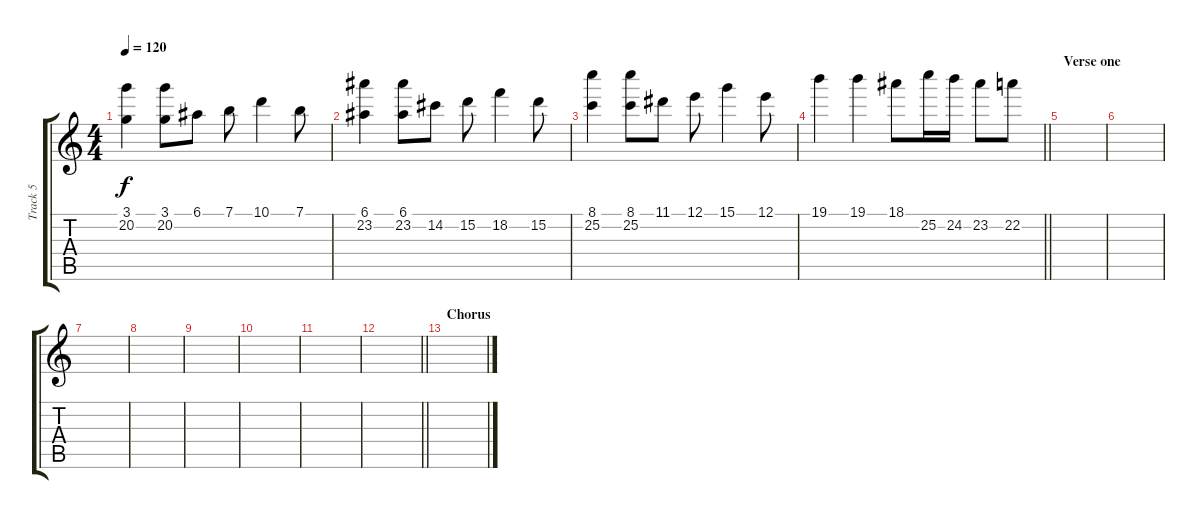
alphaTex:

\track ("Track 5" "Track 5") {instrument guitarharmonics}
\staff {score tabs}
\tuning (E4 B3 G3 D3 A2 E2) {hide}
\ts (4 4)
\tempo 120
\clef g2
\ks c
(3.1 20.2).4{dy f} (3.1 20.2).8 6.1.8 7.1.8 10.1.4 7.1.8 |
(6.1 23.2).4 (6.1 23.2).8 14.2.8 15.2.8 18.2.4 15.2.8 |
(8.1 25.2).4 (8.1 25.2).8 11.1.8 12.1.8 15.1.4 12.1.8 |
\barLineRight lightlight
19.1.4 19.1.4 18.1.8 25.2.16 24.2.16 23.2.8 22.2.8 |
\section ("" "Verse one")
|
|
|
|
|
|
|
\barLineRight lightlight
|
\section ("" "Chorus")
